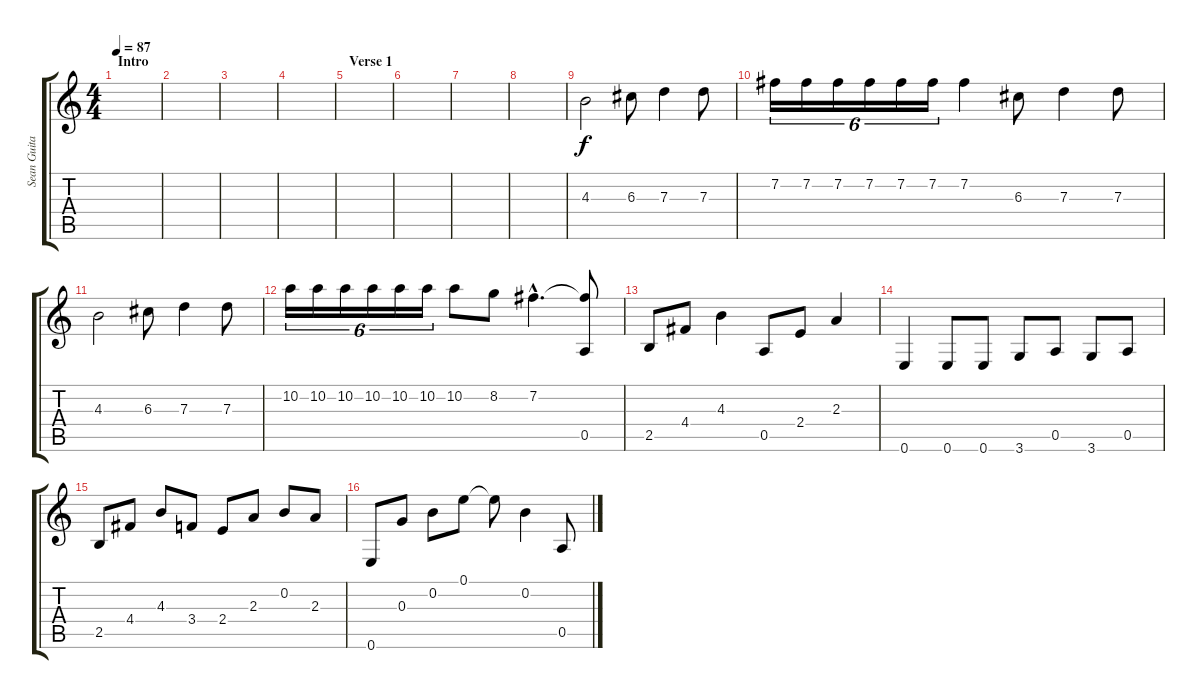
\track ("Sean Guitar" "Sean Guita") {instrument electricguitarclean}
\staff {score tabs}
\tuning (E4 B3 G3 D3 A2 E2) {hide}
\ts (4 4)
\section ("" "Intro")
\tempo 87
\clef g2
\ks c
|
|
|
|
\section ("" "Verse 1")
|
|
|
|
4.3.2 6.3.8 7.3.4 7.3.8 |
7.2.16{tu (6 4)} 7.2.16{tu (6 4)} 7.2.16{tu (6 4)} 7.2.16{tu (6 4)} 7.2.16{tu (6 4)} 7.2.16{tu (6 4)} 7.2.4 6.3.8 7.3.4 7.3.8 |
4.3.2 6.3.8 7.3.4 7.3.8 |
10.2.16{tu (6 4)} 10.2.16{tu (6 4)} 10.2.16{tu (6 4)} 10.2.16{tu (6 4)} 10.2.16{tu (6 4)} 10.2.16{tu (6 4)} 10.2.8 8.2.8 7.2{hac}.4{d} (7.2{t} 0.5).8{volume 12 instrument electricguitarjazz} |
2.5.8 4.4.8 4.3.4 0.5.8 2.4.8 2.3.4 |
0.6.4 0.6.8 0.6.8 3.6.8 0.5.8 3.6.8 0.5.8 |
2.5.8 4.4.8 4.3.8 3.4.8 2.4.8 2.3.8 0.2.8 2.3.8 |
0.6.8 0.3.8 0.2.8 0.1.8 0.1{t}.8 0.2.4 0.5.8
